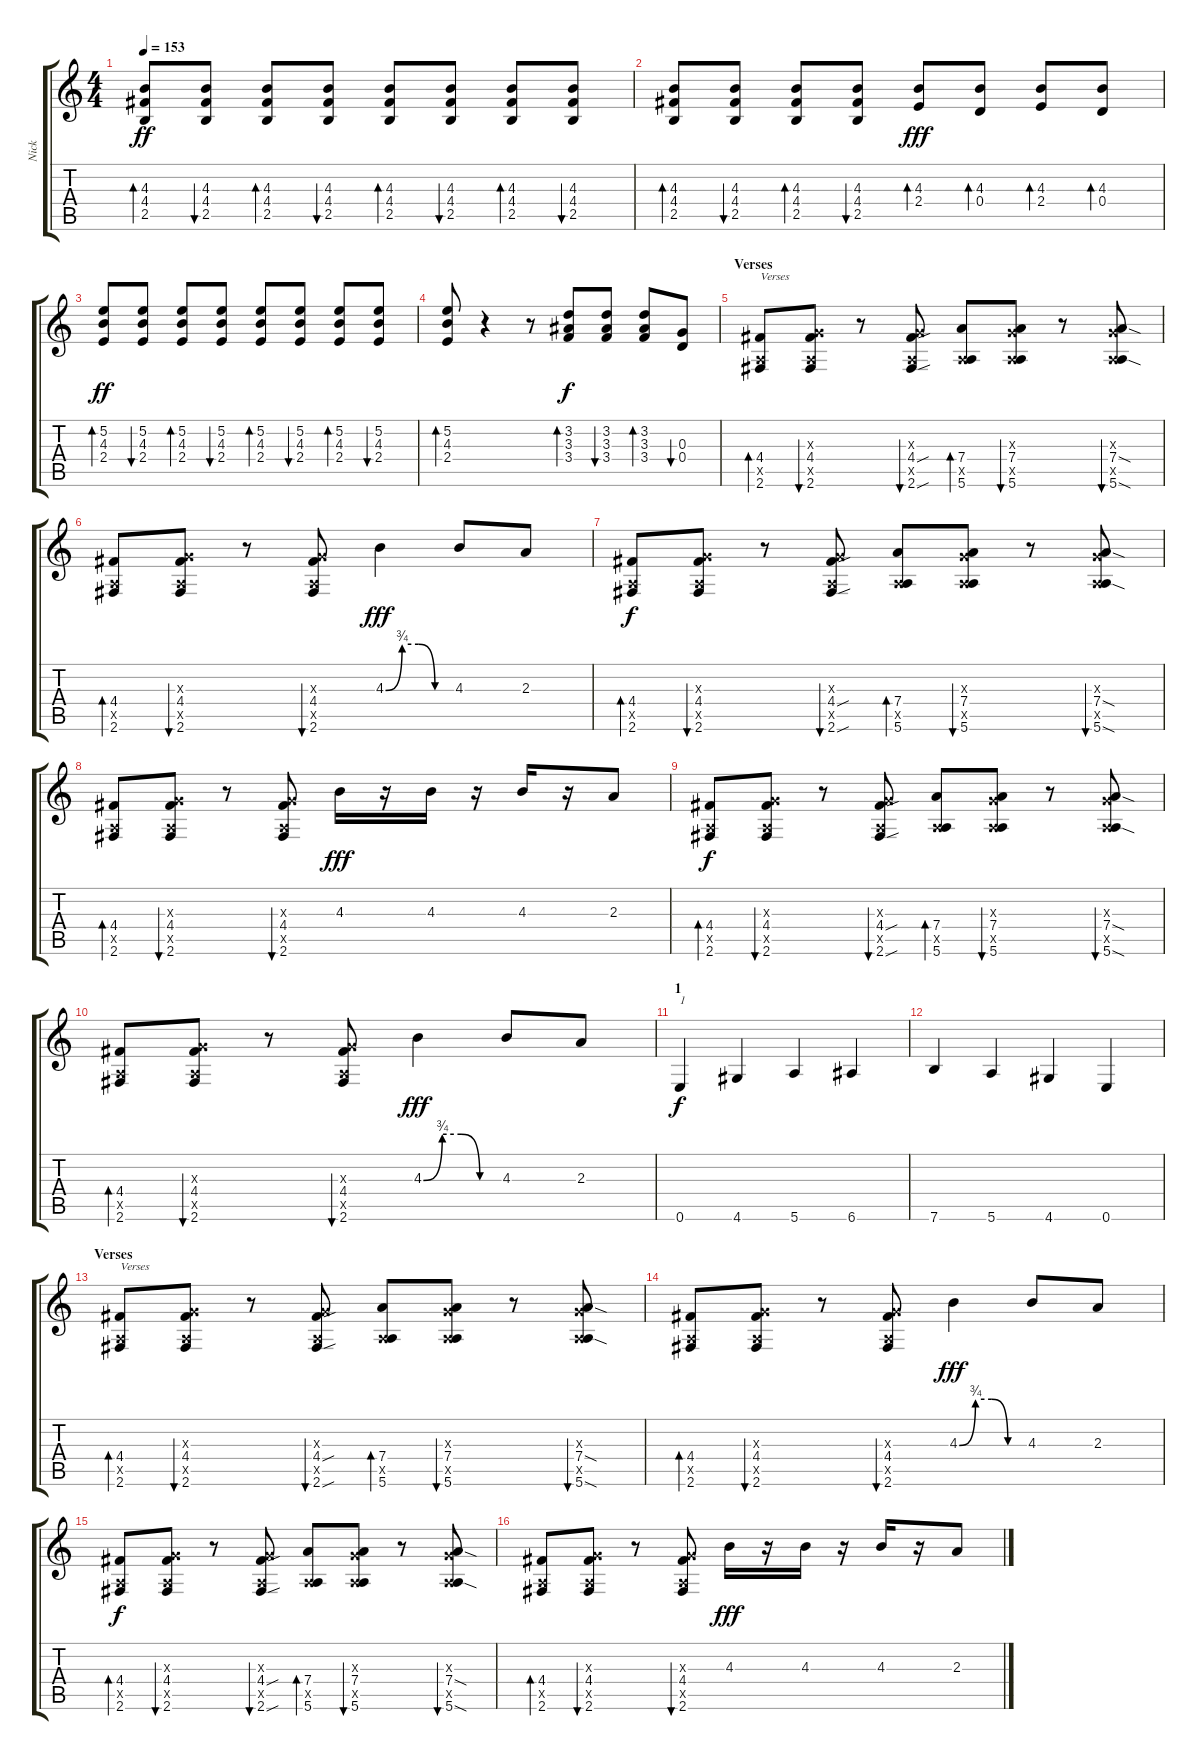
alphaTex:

\track ("Nick" "Nick") {instrument electricguitarclean}
\staff {score tabs}
\tuning (E4 B3 G3 D3 A2 E2) {hide}
\ts (4 4)
\tempo 153
\clef g2
\ks c
(4.3 4.4 2.5).8{bd 30 dy ff} (4.3 4.4 2.5).8{bu 30} (4.3 4.4 2.5).8{bd 30} (4.3 4.4 2.5).8{bu 30} (4.3 4.4 2.5).8{bd 30} (4.3 4.4 2.5).8{bu 30} (4.3 4.4 2.5).8{bd 30} (4.3 4.4 2.5).8{bu 30} |
(4.3 4.4 2.5).8{bd 30} (4.3 4.4 2.5).8{bu 30} (4.3 4.4 2.5).8{bd 30} (4.3 4.4 2.5).8{bu 30} (4.3 2.4).8{bd 30 dy fff} (4.3 0.4).8{bd 30} (4.3 2.4).8{bd 30} (4.3 0.4).8{bd 30} |
(5.2 4.3 2.4).8{bd 30 dy ff} (5.2 4.3 2.4).8{bu 30} (5.2 4.3 2.4).8{bd 30} (5.2 4.3 2.4).8{bu 30} (5.2 4.3 2.4).8{bd 30} (5.2 4.3 2.4).8{bu 30} (5.2 4.3 2.4).8{bd 30} (5.2 4.3 2.4).8{bu 30} |
(5.2 4.3 2.4).8{bd 30} r.4 r.8 (3.2 3.3 3.4).8{bd 30 dy f} (3.2 3.3 3.4).8{bu 30} (3.2 3.3 3.4).8{bd 30} (0.3 0.4).8{bu 30} |
\section ("" "Verses")
(4.4 0.5{x} 2.6).8{bd 60 txt "Verses"} (0.3{x} 4.4 0.5{x} 2.6).8{bu 60} r.8 (0.3{x} 4.4{sou} 0.5{x} 2.6{sou}).8{bu 60} (7.4 0.5{x} 5.6).8{bd 60} (0.3{x} 7.4 0.5{x} 5.6).8{bu 60} r.8 (0.3{x} 7.4{sod} 0.5{x} 5.6{sod}).8{bu 60} |
(4.4 0.5{x} 2.6).8{bd 60} (0.3{x} 4.4 0.5{x} 2.6).8{bu 60} r.8 (0.3{x} 4.4 0.5{x} 2.6).8{bu 60} 4.3{be (custom 0 0 15 3 30 3 45 0 60 0)}.4{dy fff} 4.3.8 2.3.8 |
(4.4 0.5{x} 2.6).8{bd 60 dy f} (0.3{x} 4.4 0.5{x} 2.6).8{bu 60} r.8 (0.3{x} 4.4{sou} 0.5{x} 2.6{sou}).8{bu 60} (7.4 0.5{x} 5.6).8{bd 60} (0.3{x} 7.4 0.5{x} 5.6).8{bu 60} r.8 (0.3{x} 7.4{sod} 0.5{x} 5.6{sod}).8{bu 60} |
(4.4 0.5{x} 2.6).8{bd 60} (0.3{x} 4.4 0.5{x} 2.6).8{bu 60} r.8 (0.3{x} 4.4 0.5{x} 2.6).8{bu 60} 4.3.16{dy fff} r.16 4.3.16 r.16 4.3.16 r.16 2.3.8 |
(4.4 0.5{x} 2.6).8{bd 60 dy f} (0.3{x} 4.4 0.5{x} 2.6).8{bu 60} r.8 (0.3{x} 4.4{sou} 0.5{x} 2.6{sou}).8{bu 60} (7.4 0.5{x} 5.6).8{bd 60} (0.3{x} 7.4 0.5{x} 5.6).8{bu 60} r.8 (0.3{x} 7.4{sod} 0.5{x} 5.6{sod}).8{bu 60} |
(4.4 0.5{x} 2.6).8{bd 60} (0.3{x} 4.4 0.5{x} 2.6).8{bu 60} r.8 (0.3{x} 4.4 0.5{x} 2.6).8{bu 60} 4.3{be (custom 0 0 15 3 30 3 45 0 60 0)}.4{dy fff} 4.3.8 2.3.8 |
\section ("" "1")
0.6.4{txt "1" dy f} 4.6.4 5.6.4 6.6.4 |
7.6.4 5.6.4 4.6.4 0.6.4 |
\section ("" "Verses")
(4.4 0.5{x} 2.6).8{bd 60 txt "Verses"} (0.3{x} 4.4 0.5{x} 2.6).8{bu 60} r.8 (0.3{x} 4.4{sou} 0.5{x} 2.6{sou}).8{bu 60} (7.4 0.5{x} 5.6).8{bd 60} (0.3{x} 7.4 0.5{x} 5.6).8{bu 60} r.8 (0.3{x} 7.4{sod} 0.5{x} 5.6{sod}).8{bu 60} |
(4.4 0.5{x} 2.6).8{bd 60} (0.3{x} 4.4 0.5{x} 2.6).8{bu 60} r.8 (0.3{x} 4.4 0.5{x} 2.6).8{bu 60} 4.3{be (custom 0 0 15 3 30 3 45 0 60 0)}.4{dy fff} 4.3.8 2.3.8 |
(4.4 0.5{x} 2.6).8{bd 60 dy f} (0.3{x} 4.4 0.5{x} 2.6).8{bu 60} r.8 (0.3{x} 4.4{sou} 0.5{x} 2.6{sou}).8{bu 60} (7.4 0.5{x} 5.6).8{bd 60} (0.3{x} 7.4 0.5{x} 5.6).8{bu 60} r.8 (0.3{x} 7.4{sod} 0.5{x} 5.6{sod}).8{bu 60} |
(4.4 0.5{x} 2.6).8{bd 60} (0.3{x} 4.4 0.5{x} 2.6).8{bu 60} r.8 (0.3{x} 4.4 0.5{x} 2.6).8{bu 60} 4.3.16{dy fff} r.16 4.3.16 r.16 4.3.16 r.16 2.3.8
